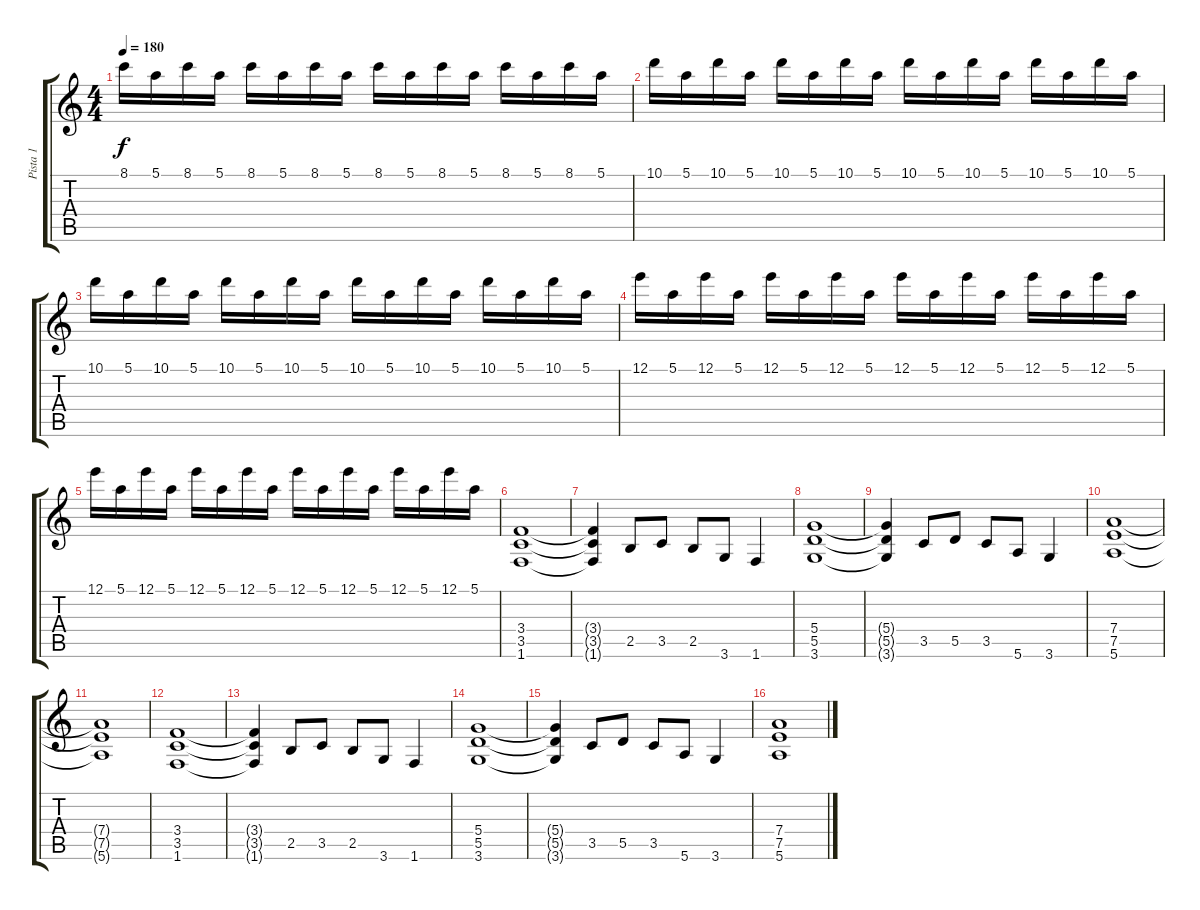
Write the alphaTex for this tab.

\track ("Pista 1" "Pista 1") {instrument distortionguitar}
\staff {score tabs}
\tuning (E4 B3 G3 D3 A2 E2) {hide}
\ts (4 4)
\tempo 180
\clef g2
\ks c
8.1.16{dy f} 5.1.16 8.1.16 5.1.16 8.1.16 5.1.16 8.1.16 5.1.16 8.1.16 5.1.16 8.1.16 5.1.16 8.1.16 5.1.16 8.1.16 5.1.16 |
10.1.16 5.1.16 10.1.16 5.1.16 10.1.16 5.1.16 10.1.16 5.1.16 10.1.16 5.1.16 10.1.16 5.1.16 10.1.16 5.1.16 10.1.16 5.1.16 |
10.1.16 5.1.16 10.1.16 5.1.16 10.1.16 5.1.16 10.1.16 5.1.16 10.1.16 5.1.16 10.1.16 5.1.16 10.1.16 5.1.16 10.1.16 5.1.16 |
12.1.16 5.1.16 12.1.16 5.1.16 12.1.16 5.1.16 12.1.16 5.1.16 12.1.16 5.1.16 12.1.16 5.1.16 12.1.16 5.1.16 12.1.16 5.1.16 |
12.1.16 5.1.16 12.1.16 5.1.16 12.1.16 5.1.16 12.1.16 5.1.16 12.1.16 5.1.16 12.1.16 5.1.16 12.1.16 5.1.16 12.1.16 5.1.16 |
(3.4 3.5 1.6).1 |
(3.4{t} 3.5{t} 1.6{t}).4 2.5.8 3.5.8 2.5.8 3.6.8 1.6.4 |
(5.4 5.5 3.6).1 |
(5.4{t} 5.5{t} 3.6{t}).4 3.5.8 5.5.8 3.5.8 5.6.8 3.6.4 |
(7.4 7.5 5.6).1 |
(7.4{t} 7.5{t} 5.6{t}).1 |
(3.4 3.5 1.6).1 |
(3.4{t} 3.5{t} 1.6{t}).4 2.5.8 3.5.8 2.5.8 3.6.8 1.6.4 |
(5.4 5.5 3.6).1 |
(5.4{t} 5.5{t} 3.6{t}).4 3.5.8 5.5.8 3.5.8 5.6.8 3.6.4 |
(7.4 7.5 5.6).1
